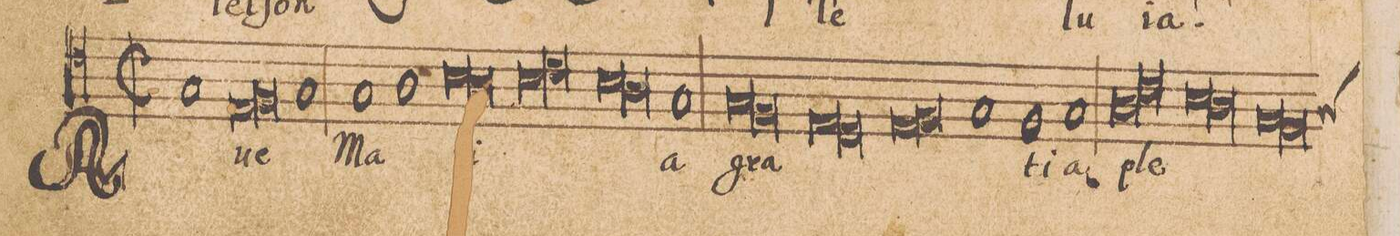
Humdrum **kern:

**kern	**text
*I"TENOR.	*
*clefC4	*
*k[]	*
*met(c|)	*
*M2/1	*
*M2/1	*
*met(c|)	*
1G/	A-
*lig	*
1E/	-ue
=10-	=10-
1F/	.
*Xlig	*
1G/	.
=11-	=11-
1G/	Ma-
1A\	.
=12-	=12-
*lig	*
1B\	-ri-
1A\	.
*Xlig	*
=13-	=13-
*lig	*
1B\	.
1c\	.
*Xlig	*
=14-	=14-
*lig	*
1B\	.
1A\	.
*Xlig	*
=15-	=15-
1G/	-a
*lig	*
1G/	gra-
=16-	=16-
1F/	.
*Xlig	*
*lig	*
1E/	.
=17-	=17-
1D/	.
*Xlig	*
*lig	*
1E/	.
=18-	=18-
1F/	.
*Xlig	*
1G/	.
=19-	=19-
1F/	-ti-
1G/	-a
=20-	=20-
*lig	*
1A\	ple-
1c\	.
*Xlig	*
=21-	=21-
*lig	*
1B\	.
1A\	.
*Xlig	*
=22-	=22-
*lig	*
1G/	.
1F/	.
*Xlig	*
=23-	=23-
*-	*-
